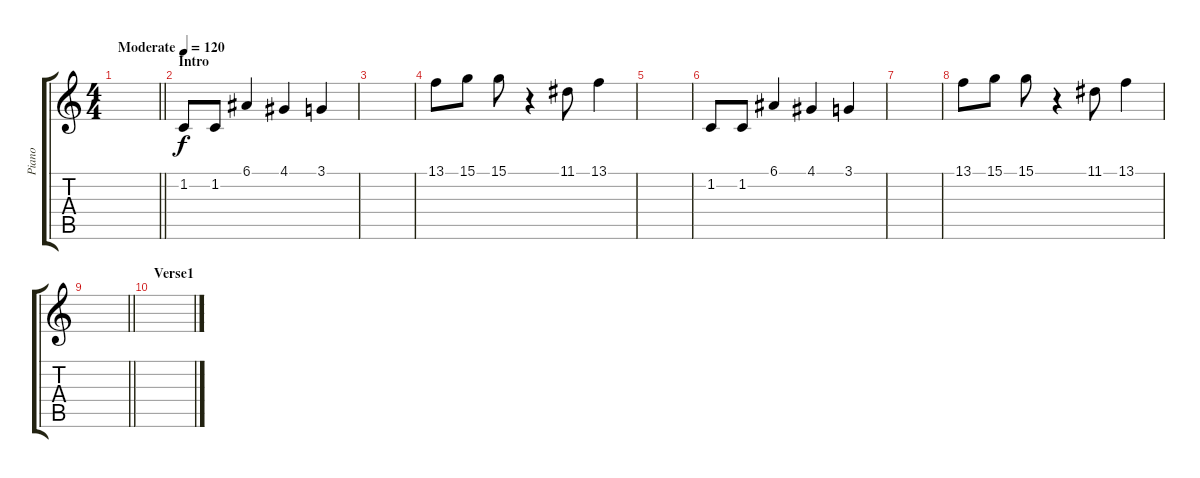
\track ("Piano" "Piano") {instrument acousticgrandpiano bank 5}
\staff {score tabs}
\tuning (E4 B3 G3 D3 A2 E2) {hide}
\ts (4 4)
\tempo (120 "Moderate")
\clef g2
\barLineRight lightlight
\ks c
|
\section ("" "Intro")
1.2.8 1.2.8 6.1.4 4.1.4 3.1.4 |
|
13.1.8 15.1.8 15.1.8 r.4 11.1.8 13.1.4 |
|
1.2.8 1.2.8 6.1.4 4.1.4 3.1.4 |
|
13.1.8 15.1.8 15.1.8 r.4 11.1.8 13.1.4 |
\barLineRight lightlight
|
\section ("" "Verse1")
